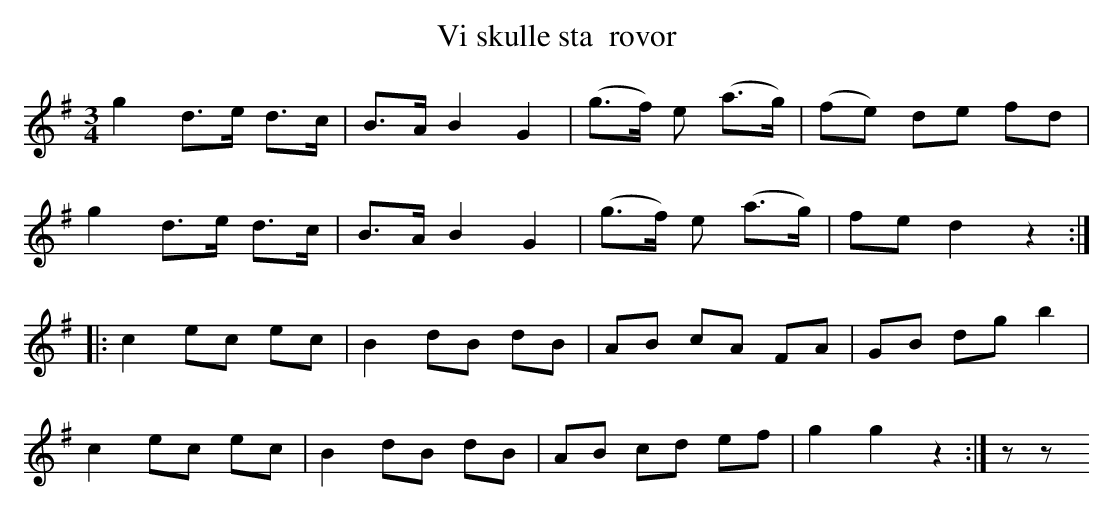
X:1
T:Vi skulle sta  rovor
M:3/4
L:1/8
K:G
g2 d>e d>c | B>A B2 G2 | (g>f) e (a>g) | (fe) de fd |
g2 d>e d>c | B>A B2 G2 | (g>f) e (a>g) | fe d2 z2 ::
c2 ec ec | B2 dB dB | AB cA FA | GB dg b2 |
c2 ec ec | B2 dB dB | AB cd ef | g2 g2 z2 :| zz
